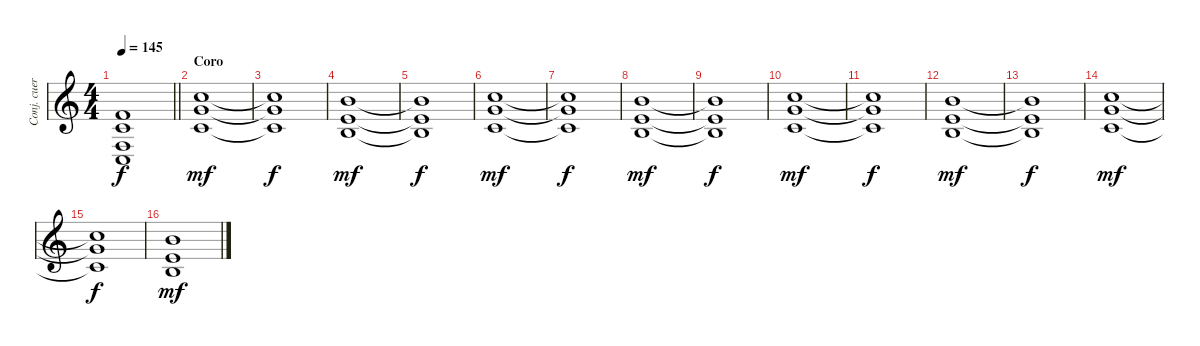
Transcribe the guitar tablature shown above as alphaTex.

\track ("Conj. cuerdas" "Conj. cuer") {instrument stringensemble2}
\staff {score}
\tuning (E4 B3 G3 D3 A2 E2) {hide}
\ts (4 4)
\tempo 145
\clef g2
\barLineRight lightlight
\ks c
(10.3{t} 10.4{t} 8.5{t} 8.6{t}).1{dy f} |
\section ("" "Coro")
(8.1 8.2 5.3).1{dy mf} |
(8.1{t} 8.2{t} 5.3{t}).1{dy f} |
(7.1 5.2 4.3).1{dy mf} |
(7.1{t} 5.2{t} 4.3{t}).1{dy f} |
(8.1 8.2 5.3).1{dy mf} |
(8.1{t} 8.2{t} 5.3{t}).1{dy f} |
(7.1 5.2 4.3).1{dy mf} |
(7.1{t} 5.2{t} 4.3{t}).1{dy f} |
(8.1 8.2 5.3).1{dy mf} |
(8.1{t} 8.2{t} 5.3{t}).1{dy f} |
(7.1 5.2 4.3).1{dy mf} |
(7.1{t} 5.2{t} 4.3{t}).1{dy f} |
(8.1 8.2 5.3).1{dy mf} |
(8.1{t} 8.2{t} 5.3{t}).1{dy f} |
(7.1 5.2 4.3).1{dy mf}
